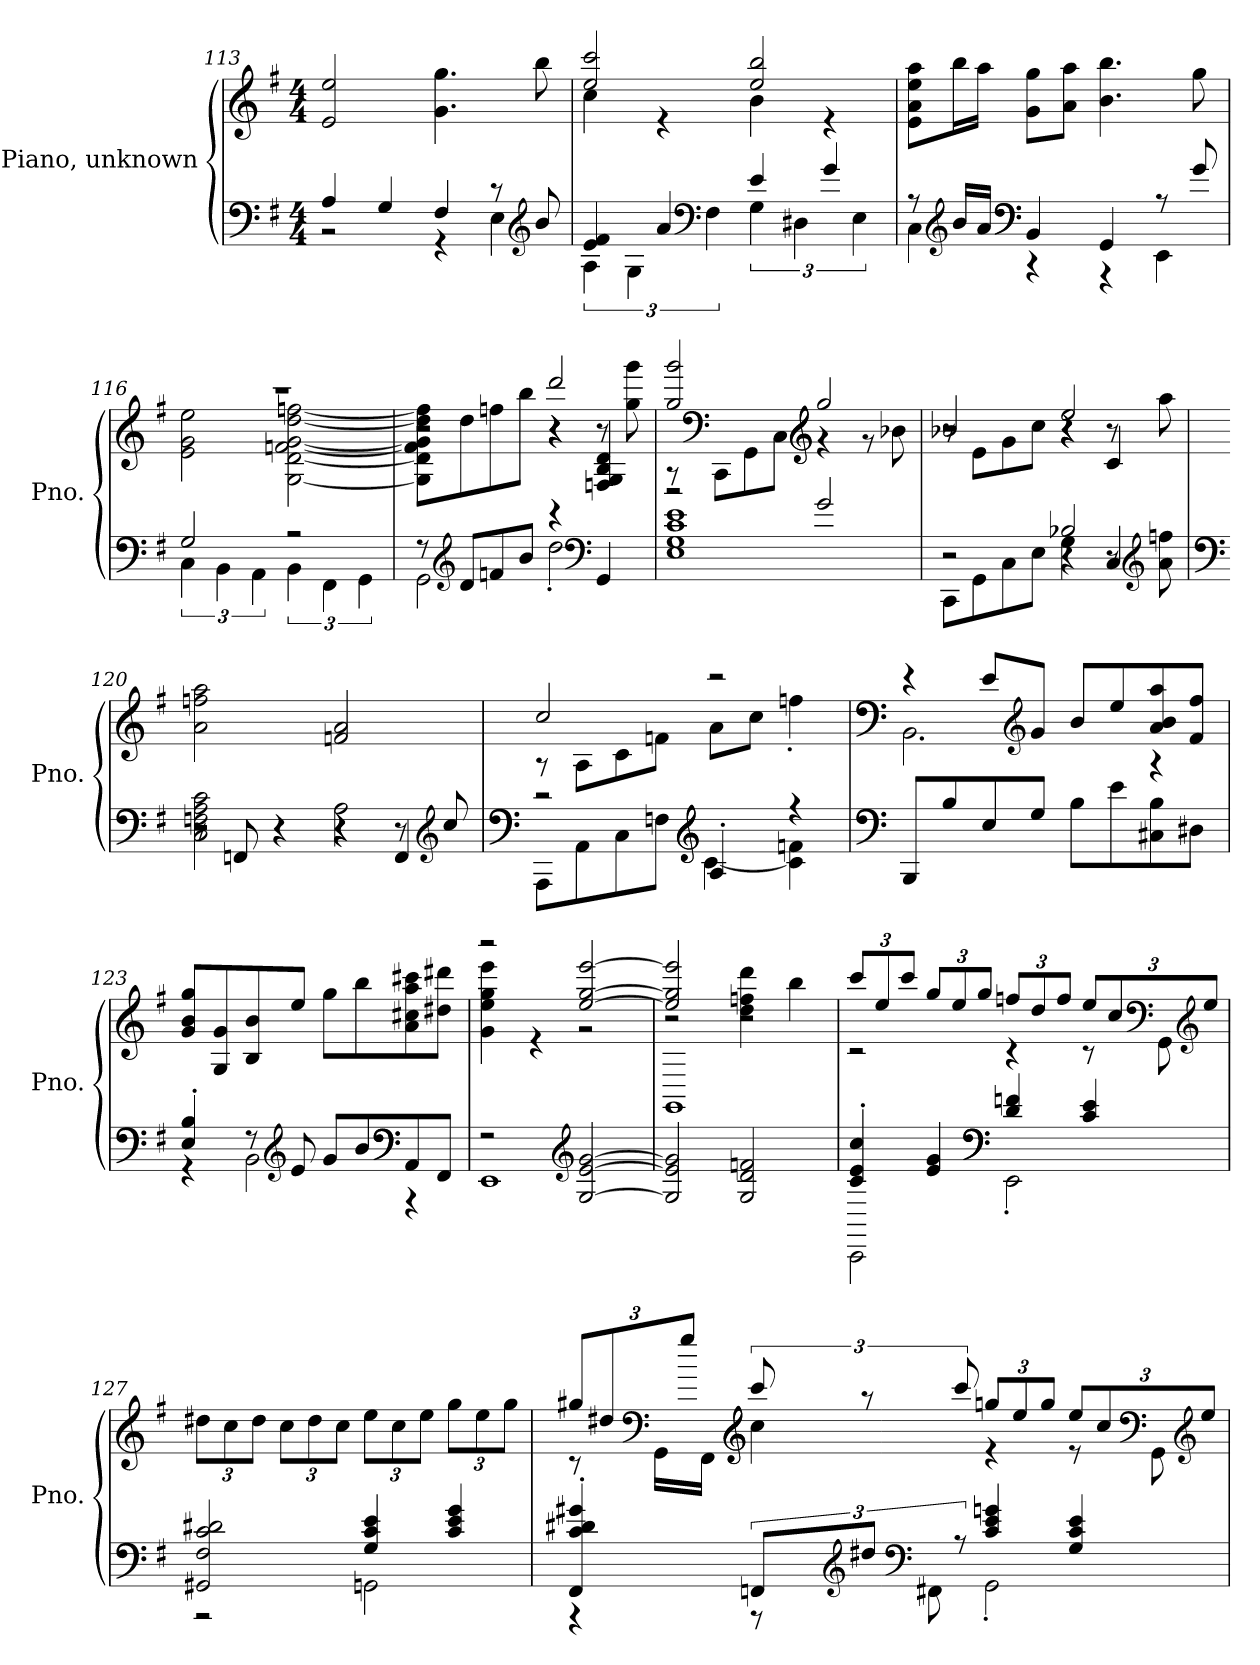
**kern	**kern
*part1	*part1
*staff2	*staff1
*I"Piano, unknown	*
*I'Pno.	*
*clefF4	*clefG2
*k[f#]	*k[f#]
*M4/4	*M4/4
=113	=113
*^	*
4A/	2r	2e/ 2ee/
4G/	.	.
4F#/	4r	4.g\ 4.gg\
8r	4E\	.
*clefG2	*	*
8b/	.	8bb\
=114	=114	=114
*	*	*^
4e/ 4f#/	6A\	2ee/ 2ccc/	4cc\
.	6G\	.	.
4a/	.	.	4r
*clefF4	*	*	*
.	6F#\	.	.
4e/	6G\	2ee/ 2bb/	4b\
.	6D#X\	.	.
4g/	.	.	4r
.	6E\	.	.
*	*	*v	*v
!!LO:PB:g=z
=115	=115	=115
8r	4C\	8e\ 8a\ 8ee\ 8aa\L
*clefG2	*	*
16b/LL	.	16bb\L
16a/JJ	.	16aa\JJ
*clefF4	*	*
4BB/	4r	8g\ 8gg\L
.	.	8a\ 8aa\J
4GG/	4r	4.b\ 4.bb\
8r	4EE\	.
8g/	.	8gg\
=116	=116	=116
*	*	*^
2G/	6C\	1r	2e\ 2g\ 2ee\
.	6BB\	.	.
.	6AA\	.	.
2r	6BB\	.	[2G\ [2d\ [2fn\ [2g\ [2dd\ [2ffn\
.	6FF#\	.	.
.	6GG\	.	.
=117	=117	=117	=117
*	*	*	*^
8r	2GG\	2r	8G\] 8d\] 8f\] 8g\] 8dd\] 8ff\]L	2r
*clefG2	*	*	*	*
8d/L	.	.	8dd\	.
8fn/	.	.	8ffn\	.
8b/J	.	.	8bb\J	.
4r	2dd'\	2ddd/	4r	4r
*clefF4	*	*	*	*
4GG/	.	.	8r	4Fn/ 4G/ 4B/ 4d/
.	.	.	8gg\ 8ggg\	.
*	*	*	*v	*v
!!LO:LB:g=z
=118	=118	=118	=118
2r	1E 1G 1c 1e	2gg/ 2ggg/	8r
*	*	*clefF4	*
.	.	.	8CC\L
.	.	.	8GG\
.	.	.	8C\J
*	*	*clefG2	*
2g/	.	2gg/	4r
.	.	.	8r
.	.	.	8b-X\
=119	=119	=119	=119
*	*^	*	*^
2r	8CC\L	2r	2b-X/	8r	2r
.	8GG\	.	.	8e\L	.
.	8C\	.	.	8g\	.
.	8E\J	.	.	8cc\J	.
2B-X/	4G\	4r	2ee/	4r	4r
.	8r	4C/	.	8r	4c/
*clefG2	*	*	*	*	*
.	8a\ 8ffn\	.	.	8aa\	.
*	*	*	*v	*v	*v
=120	=120	=120	=120
*clefF4	*	*	*
8r	2C\ 2Fn\ 2A\ 2c\	2r	2a\ 2ffn\ 2aa\
8FFn/	.	.	.
4r	.	.	.
4r	2A\	4r	2fn/ 2a/
8r	.	4FF/	.
*clefG2	*	*	*
8cc/	.	.	.
*v	*v	*v	*
!!LO:LB:g=z
=121	=121
*clefF4	*
*^	*^
2r	8AAA\L	2cc/	8r
.	8AA\	.	8A\L
.	8C\	.	8c\
.	8Fn\J	.	8fn\J
*clefG2	*	*	*
4A'/	[4c\	2r	8a\L
.	.	.	8cc\J
4r	4c\] 4fn\	.	4ffn'\
*v	*v	*	*
=122	=122	=122
*clefF4	*clefF4	*
8BBB/L	4r	2.BB\
8B/	.	.
8E/	8e/L	.
*	*clefG2	*
8G/J	8g/J	.
8B\L	8b/L	.
8e\	8ee/	.
8C#X\ 8B\	8a/ 8b/ 8aa/	4r
8D#X\J	8f#/ 8ff#/J	.
*	*v	*v
=123	=123
*^	*
4E/' 4B/'	4r	8g/ 8b/ 8gg/L
.	.	8G/ 8g/
8r	2BB\	8B/ 8b/
*clefG2	*	*
8e/	.	8ee/J
8g/L	.	8gg\L
8b/	.	8bb\
*clefF4	*	*
8AA/	4r	8a\ 8cc#X\ 8aa\ 8ccc#X\
8FF#/J	.	8dd#X\ 8ddd#X\J
=124	=124	=124
*	*	*^
2r	1EE	2r	4g\ 4ee\ 4gg\ 4eee\
.	.	.	4r
*clefG2	*	*	*
[2G/ [2e/ [2g/	.	[2ee/ [2gg/ [2eee/	2r
*v	*v	*	*
!!LO:LB:g=z
=125	=125	=125
*	*	*^
2G/] 2e/] 2g/]	2ee/] 2gg/] 2eee/]	2r	1GG
2G/ 2d/ 2fn/	2r	4dd\ 4ffn\ 4ddd\	.
.	.	4bb\	.
*	*v	*v	*v
=126	=126
*^	*
*	*	*Xbrackettup
*	*	*^
4c/' 4e/' 4cc/'	2CC\	12ccc/L	2r
.	.	12ee/	.
.	.	12ccc/J	.
4e/ 4g/	.	12gg/L	.
.	.	12ee/	.
.	.	12gg/J	.
*clefF4	*	*	*
4d/ 4fn/	2EE'\	12ffn/L	4r
.	.	12dd/	.
.	.	12ff/J	.
4c/ 4e/	.	12ee/L	8r
.	.	12cc/	.
*	*	*clefF4	*
.	.	.	8GG\
*	*	*clefG2	*
.	.	12ee/J	.
*	*	*v	*v
=127	=127	=127
2GG#X/ 2F#/ 2c/ 2d#X/	2r	12dd#X\L
.	.	12cc\
.	.	12dd#\J
.	.	12cc\L
.	.	12dd#\
.	.	12cc\J
4G/ 4c/ 4e/	2GGn\	12ee\L
.	.	12cc\
.	.	12ee\J
4c/ 4e/ 4g/	.	12gg\L
.	.	12ee\
.	.	12gg\J
!!LO:LB:g=z
=128	=128	=128
*	*	*^
4FF#/' 4c/' 4d#X/' 4g#X/'	4r	12gg#X/L	8r
.	.	12dd#X/	.
*	*	*clefF4	*
.	.	.	16GG\LL
.	.	12gg#/J	.
.	.	.	16FF#\JJ
*	*	*clefG2	*
*	*	*brackettup	*
12FFn/L	8r	12ccc/	4cc\
*clefG2	*	*	*
12dd#X/J	.	12r	.
*clefF4	*	*	*
.	8FF#X\	.	.
12r	.	12ccc/	.
*	*	*Xbrackettup	*
4c/ 4e/ 4gn/	2GG'\	12ggn/L	4r
.	.	12ee/	.
.	.	12gg/J	.
4G/ 4c/ 4e/	.	12ee/L	8r
.	.	12cc/	.
*	*	*clefF4	*
.	.	.	8GG\
*	*	*clefG2	*
.	.	12ee/J	.
*v	*v	*	*
*	*v	*v
=	=
*-	*-
